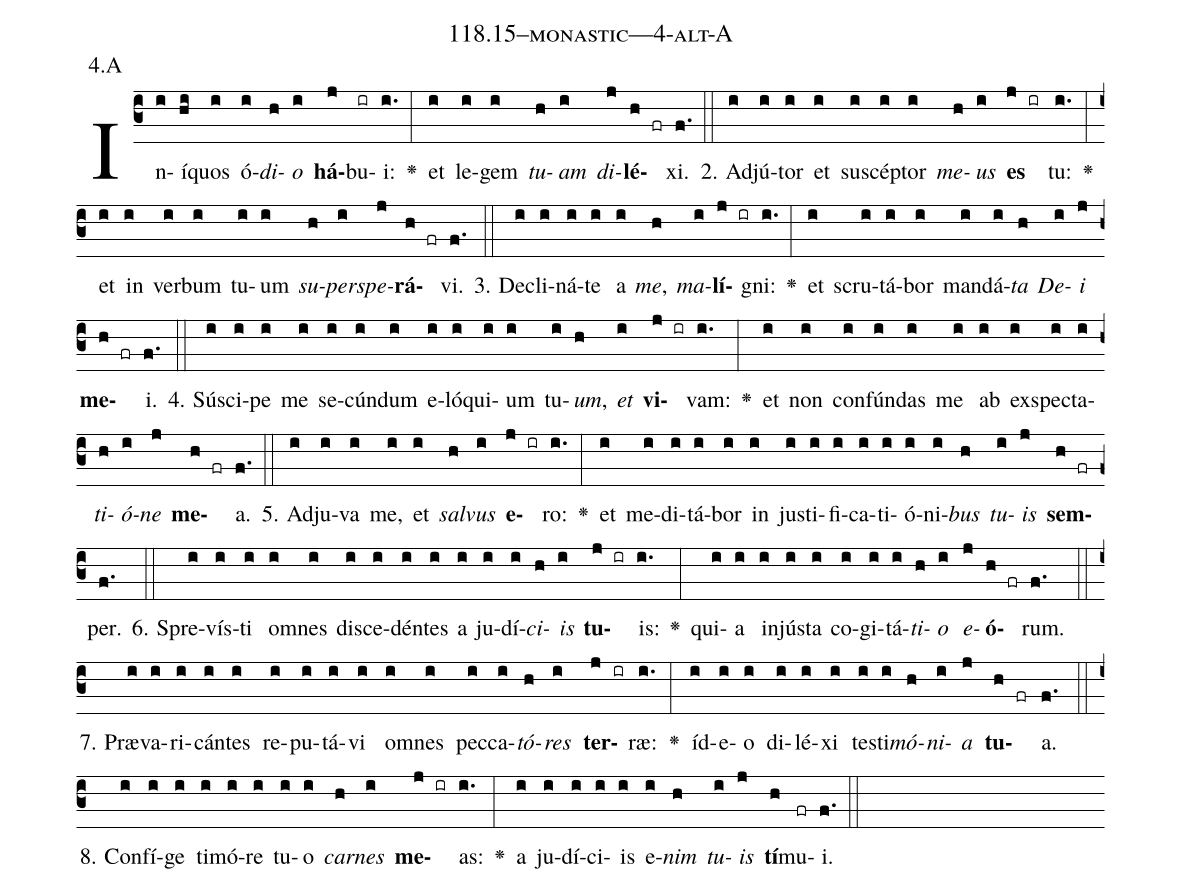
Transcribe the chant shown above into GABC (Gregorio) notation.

name: 118.15--monastic---4-alt-A;
annotation: 4.A;
%%
(c3)In(i)í(hi)quos(i) ó(i)<i>di</i>(h)<i>o</i>(i) <b>há</b>(j)bu(ir)i:(i.) <v>\greheightstar</v>(:) et(i) le(i)gem(i) <i>tu</i>(h)<i>am</i>(i) <i>di</i>(j)<b>lé</b>(h fr)xi.(f.) (::)
2. Ad(i)jú(i)tor(i) et(i) su(i)scép(i)tor(i) <i>me</i>(h)<i>us</i>(i) <b>es</b>(j ir) tu:(i.) <v>\greheightstar</v>(:) et(i) in(i) ver(i)bum(i) tu(i)um(i) <i>su</i>(h)<i>per</i>(i)<i>spe</i>(j)<b>rá</b>(h fr)vi.(f.) (::)
3. De(i)cli(i)ná(i)te(i) a(i) <i>me</i>,(h) <i>ma</i>(i)<b>lí</b>(j ir)gni:(i.) <v>\greheightstar</v>(:) et(i) scru(i)tá(i)bor(i) man(i)dá(i)<i>ta</i>(h) <i>De</i>(i)<i>i</i>(j) <b>me</b>(h fr)i.(f.) (::)
4. Sú(i)sci(i)pe(i) me(i) se(i)cún(i)dum(i) e(i)ló(i)qui(i)um(i) tu(i)<i>um</i>,(h) <i>et</i>(i) <b>vi</b>(j ir)vam:(i.) <v>\greheightstar</v>(:) et(i) non(i) con(i)fún(i)das(i) me(i) ab(i) ex(i)spec(i)ta(i)<i>ti</i>(h)<i>ó</i>(i)<i>ne</i>(j) <b>me</b>(h fr)a.(f.) (::)
5. Ad(i)ju(i)va(i) me,(i) et(i) <i>sal</i>(h)<i>vus</i>(i) <b>e</b>(j ir)ro:(i.) <v>\greheightstar</v>(:) et(i) me(i)di(i)tá(i)bor(i) in(i) jus(i)ti(i)fi(i)ca(i)ti(i)ó(i)ni(i)<i>bus</i>(h) <i>tu</i>(i)<i>is</i>(j) <b>sem</b>(h fr)per.(f.) (::)
6. Spre(i)vís(i)ti(i) om(i)nes(i) di(i)sce(i)dén(i)tes(i) a(i) ju(i)dí(i)<i>ci</i>(h)<i>is</i>(i) <b>tu</b>(j ir)is:(i.) <v>\greheightstar</v>(:) qui(i)a(i) in(i)jús(i)ta(i) co(i)gi(i)tá(i)<i>ti</i>(h)<i>o</i>(i) <i>e</i>(j)<b>ó</b>(h fr)rum.(f.) (::)
7. Præ(i)va(i)ri(i)cán(i)tes(i) re(i)pu(i)tá(i)vi(i) om(i)nes(i) pec(i)ca(i)<i>tó</i>(h)<i>res</i>(i) <b>ter</b>(j ir)ræ:(i.) <v>\greheightstar</v>(:) íd(i)e(i)o(i) di(i)lé(i)xi(i) tes(i)ti(i)<i>mó</i>(h)<i>ni</i>(i)<i>a</i>(j) <b>tu</b>(h fr)a.(f.) (::)
8. Con(i)fí(i)ge(i) ti(i)mó(i)re(i) tu(i)o(i) <i>car</i>(h)<i>nes</i>(i) <b>me</b>(j ir)as:(i.) <v>\greheightstar</v>(:) a(i) ju(i)dí(i)ci(i)is(i) e(i)<i>nim</i>(h) <i>tu</i>(i)<i>is</i>(j) <b>tí</b>(h)mu(fr)i.(f.) (::)
